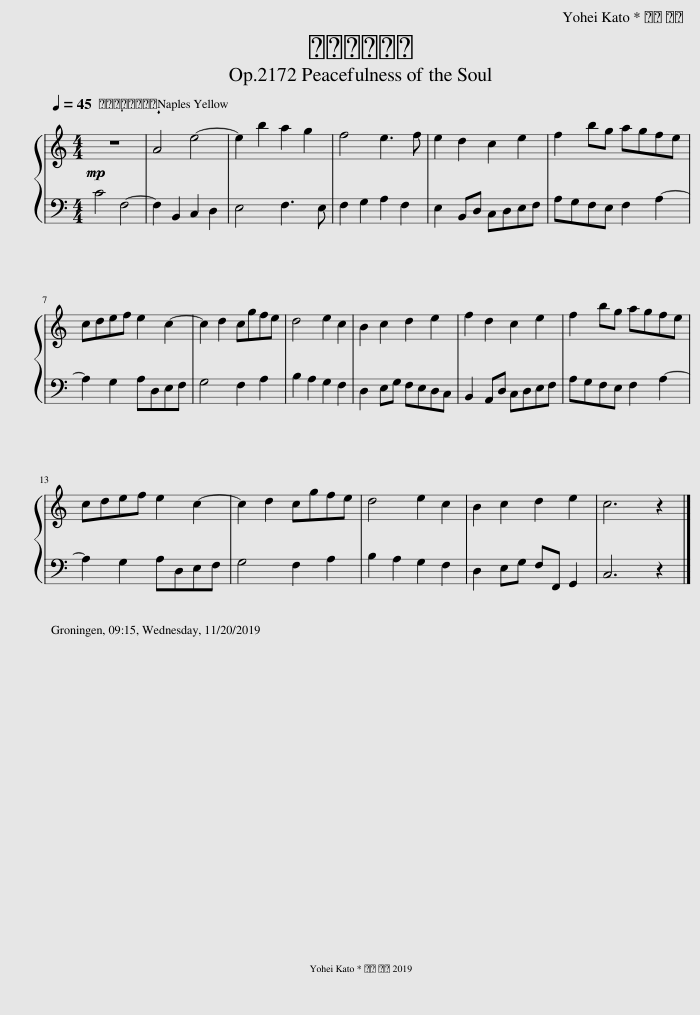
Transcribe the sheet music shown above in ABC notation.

X:1
%%score { 1 | 2 }
L:1/8
Q:1/4=45
M:4/4
I:linebreak $
K:C
V:1 treble
V:2 bass
V:1
 z8 | A4 e4- | e2 b2 a2 g2 | f4 e3 f | e2 d2 c2 e2 | %5
 f2 bg agfe |$ cdef e2 c2- | c2 d2 cgfe | d4 e2 c2 | B2 c2 d2 e2 | %10
 f2 d2 c2 e2 | f2 bg agfe |$ cdef e2 c2- | c2 d2 cgfe | d4 e2 c2 | %15
 B2 c2 d2 e2 | c6 z2 |] %17
V:2
!mp! C4 F,4- | F,2 B,,2 C,2 D,2 | E,4 F,3 E, | F,2 G,2 A,2 F,2 | E,2 B,,D, C,D,E,F, | %5
 A,G,F,E, F,2 A,2- |$ A,2 G,2 A,D,E,F, | G,4 F,2 A,2 | B,2 A,2 G,2 F,2 | D,2 E,G, F,E,D,C, | %10
 B,,2 A,,D, C,D,E,F, | A,G,F,E, F,2 A,2- |$ A,2 G,2 A,D,E,F, | G,4 F,2 A,2 | B,2 A,2 G,2 F,2 | %15
 D,2 E,G, F,F,, G,,2 | C,6 z2 |] %17
